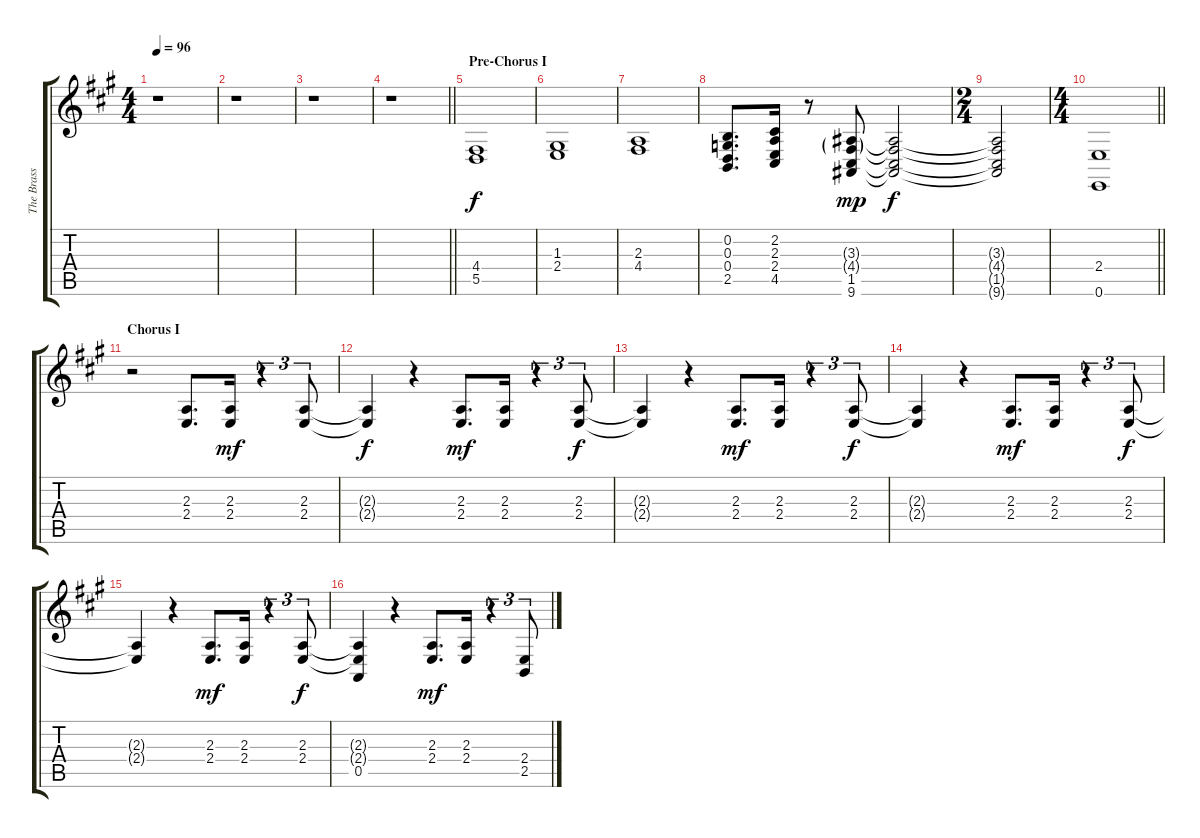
\track ("The Brass Section" "The Brass ") {instrument brasssection}
\staff {score tabs}
\tuning (E4 B3 G3 D3 A2 E2) {hide}
\ts (4 4)
\tempo 96
\clef g2
\ks a
r.1{dy f} |
r.1 |
r.1 |
\barLineRight lightlight
r.1 |
\section ("" "Pre-Chorus I")
(4.4 5.5).1 |
(1.3 2.4).1 |
(2.3 4.4).1 |
(0.2 0.3 0.4 2.5).8{d} (2.2 2.3 2.4 4.5).16 r.8 (3.3{g} 4.4{g} 1.5 9.6).8{dy mp} (3.3{t} 4.4{t} 1.5{t} 9.6{t}).2{dy f} |
\ts (2 4)
(3.3{t} 4.4{t} 1.5{t} 9.6{t}).2 |
\ts (4 4)
\barLineRight lightlight
(2.4 0.6).1 |
\section ("" "Chorus I")
r.2 (2.3 2.4).8{d} (2.3 2.4).16{dy mf} r.4{tu (3 2)} (2.3 2.4).8{tu (3 2)} |
(2.3{t} 2.4{t}).4{dy f} r.4 (2.3 2.4).8{d dy mf} (2.3 2.4).16 r.4{tu (3 2)} (2.3 2.4).8{tu (3 2) dy f} |
(2.3{t} 2.4{t}).4 r.4 (2.3 2.4).8{d dy mf} (2.3 2.4).16 r.4{tu (3 2)} (2.3 2.4).8{tu (3 2) dy f} |
(2.3{t} 2.4{t}).4 r.4 (2.3 2.4).8{d dy mf} (2.3 2.4).16 r.4{tu (3 2)} (2.3 2.4).8{tu (3 2) dy f} |
(2.3{t} 2.4{t}).4 r.4 (2.3 2.4).8{d dy mf} (2.3 2.4).16 r.4{tu (3 2)} (2.3 2.4).8{tu (3 2) dy f} |
(2.3{t} 2.4{t} 0.5).4 r.4 (2.3 2.4).8{d dy mf} (2.3 2.4).16 r.4{tu (3 2)} (2.4 2.5).8{tu (3 2)}
